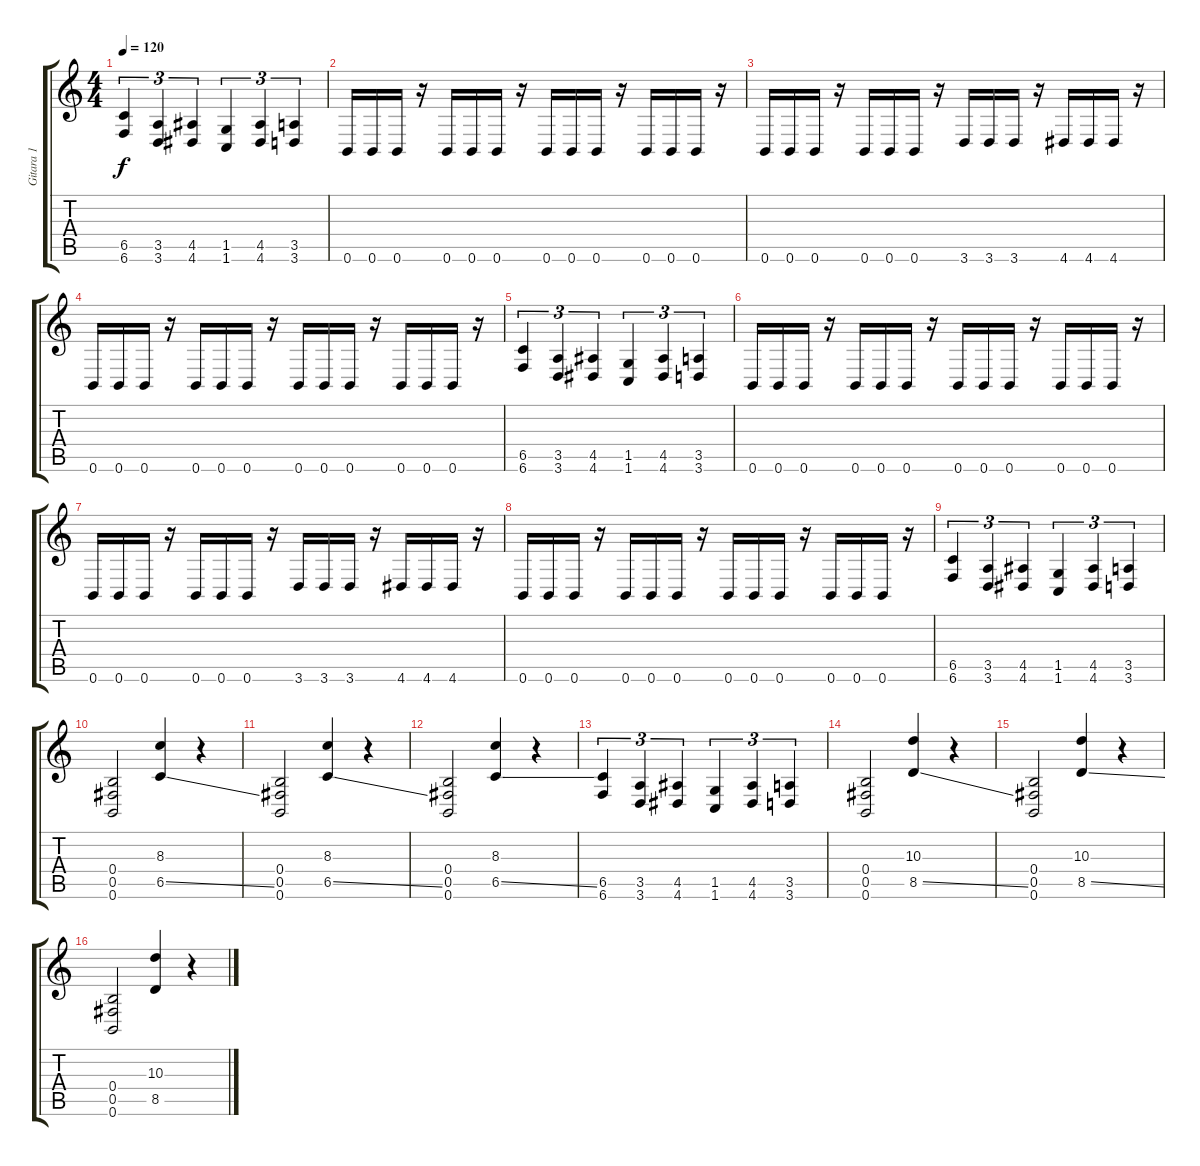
\track ("Gitara 1" "Gitara 1") {instrument overdrivenguitar}
\staff {score tabs}
\tuning (Db4 Ab3 E3 B2 Gb2 B1) {hide}
\ts (4 4)
\tempo 120
\clef g2
\ks c
(6.5 6.6).4{tu (3 2) dy f} (3.5 3.6).4{tu (3 2)} (4.5 4.6).4{tu (3 2)} (1.5 1.6).4{tu (3 2)} (4.5 4.6).4{tu (3 2)} (3.5 3.6).4{tu (3 2)} |
0.6.16 0.6.16 0.6.16 r.16 0.6.16 0.6.16 0.6.16 r.16 0.6.16 0.6.16 0.6.16 r.16 0.6.16 0.6.16 0.6.16 r.16 |
0.6.16 0.6.16 0.6.16 r.16 0.6.16 0.6.16 0.6.16 r.16 3.6.16 3.6.16 3.6.16 r.16 4.6.16 4.6.16 4.6.16 r.16 |
0.6.16 0.6.16 0.6.16 r.16 0.6.16 0.6.16 0.6.16 r.16 0.6.16 0.6.16 0.6.16 r.16 0.6.16 0.6.16 0.6.16 r.16 |
(6.5 6.6).4{tu (3 2)} (3.5 3.6).4{tu (3 2)} (4.5 4.6).4{tu (3 2)} (1.5 1.6).4{tu (3 2)} (4.5 4.6).4{tu (3 2)} (3.5 3.6).4{tu (3 2)} |
0.6.16 0.6.16 0.6.16 r.16 0.6.16 0.6.16 0.6.16 r.16 0.6.16 0.6.16 0.6.16 r.16 0.6.16 0.6.16 0.6.16 r.16 |
0.6.16 0.6.16 0.6.16 r.16 0.6.16 0.6.16 0.6.16 r.16 3.6.16 3.6.16 3.6.16 r.16 4.6.16 4.6.16 4.6.16 r.16 |
0.6.16 0.6.16 0.6.16 r.16 0.6.16 0.6.16 0.6.16 r.16 0.6.16 0.6.16 0.6.16 r.16 0.6.16 0.6.16 0.6.16 r.16 |
(6.5 6.6).4{tu (3 2)} (3.5 3.6).4{tu (3 2)} (4.5 4.6).4{tu (3 2)} (1.5 1.6).4{tu (3 2)} (4.5 4.6).4{tu (3 2)} (3.5 3.6).4{tu (3 2)} |
(0.4 0.5 0.6).2 (8.3 6.5{ss}).4 r.4 |
(0.4 0.5 0.6).2 (8.3 6.5{ss}).4 r.4 |
(0.4 0.5 0.6).2 (8.3 6.5{ss}).4 r.4 |
(6.5 6.6).4{tu (3 2)} (3.5 3.6).4{tu (3 2)} (4.5 4.6).4{tu (3 2)} (1.5 1.6).4{tu (3 2)} (4.5 4.6).4{tu (3 2)} (3.5 3.6).4{tu (3 2)} |
(0.4 0.5 0.6).2 (10.3 8.5{ss}).4 r.4 |
(0.4 0.5 0.6).2 (10.3 8.5{ss}).4 r.4 |
(0.4 0.5 0.6).2 (10.3 8.5{ss}).4 r.4
